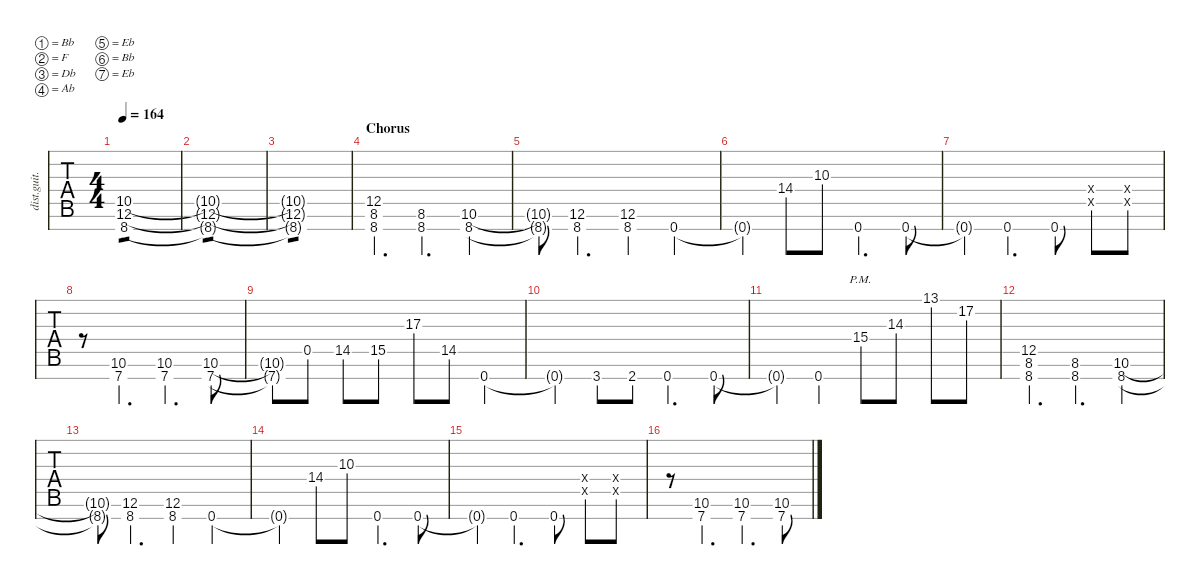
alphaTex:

\defaultSystemsLayout 4
\hideDynamics
\bracketExtendMode nobrackets
\track ("Rhy R" "dist.guit.") {instrument distortionguitar}
\staff {tabs}
\tuning (Bb3 F3 Db3 Ab2 Eb2 Bb1 Eb1)
\ts (4 4)
\tempo 164
\clef g2
\ks c
(8.7{t} 12.6{t acc #} 10.5{t acc #}).1{tp 1 dy mf} |
(8.7{t} 12.6{t acc #} 10.5{t acc #}).1{tp 1} |
(8.7{t} 12.6{t acc #} 10.5{t acc #}).1{tp 1} |
\section ("" "Chorus")
(8.7 8.6{acc #} 12.5{acc #}).4{d} (8.7 8.6{acc #}).4{d} (8.7 10.6{acc #}).4 |
(8.7{t} 10.6{t acc #}).8 (8.7 12.6{acc #}).4{d} (8.7 12.6{acc #}).4 0.7{acc #}.4 |
0.7{t acc #}.4 14.4{acc #}.8 10.3.8 0.7{acc #}.4{d} 0.7{acc #}.8 |
0.7{t acc #}.4 0.7{acc #}.4{d} 0.7{acc #}.8 (0.5{x acc #} 0.4{x acc #}).8 (0.4{x acc #} 0.5{x acc #}).8 |
r.8 (7.7{acc #} 10.6{acc #}).4{d} (7.7{acc #} 10.6{acc #}).4{d} (7.7{acc #} 10.6{acc #}).8 |
(7.7{t acc #} 10.6{t acc #}).8 0.5{acc #}.8 14.5.8 15.5{acc #}.8 17.3{acc #}.8 14.5.8 0.7{acc #}.4 |
0.7{t acc #}.4 3.7{acc #}.8 2.7.8 0.7{acc #}.4{d} 0.7{acc #}.8 |
0.7{t acc #}.4 0.7{acc #}.4 15.4{pm}.8 14.3{acc #}.8 13.1.8 17.2{acc #}.8 |
(8.7 8.6{acc #} 12.5{acc #}).4{d} (8.7 8.6{acc #}).4{d} (8.7 10.6{acc #}).4 |
(8.7{t} 10.6{t acc #}).8 (8.7 12.6{acc #}).4{d} (8.7 12.6{acc #}).4 0.7{acc #}.4 |
0.7{t acc #}.4 14.4{acc #}.8 10.3.8 0.7{acc #}.4{d} 0.7{acc #}.8 |
0.7{t acc #}.4 0.7{acc #}.4{d} 0.7{acc #}.8 (0.5{x acc #} 0.4{x acc #}).8 (0.4{x acc #} 0.5{x acc #}).8 |
r.8 (7.7{acc #} 10.6{acc #}).4{d} (7.7{acc #} 10.6{acc #}).4{d} (7.7{acc #} 10.6{acc #}).8
